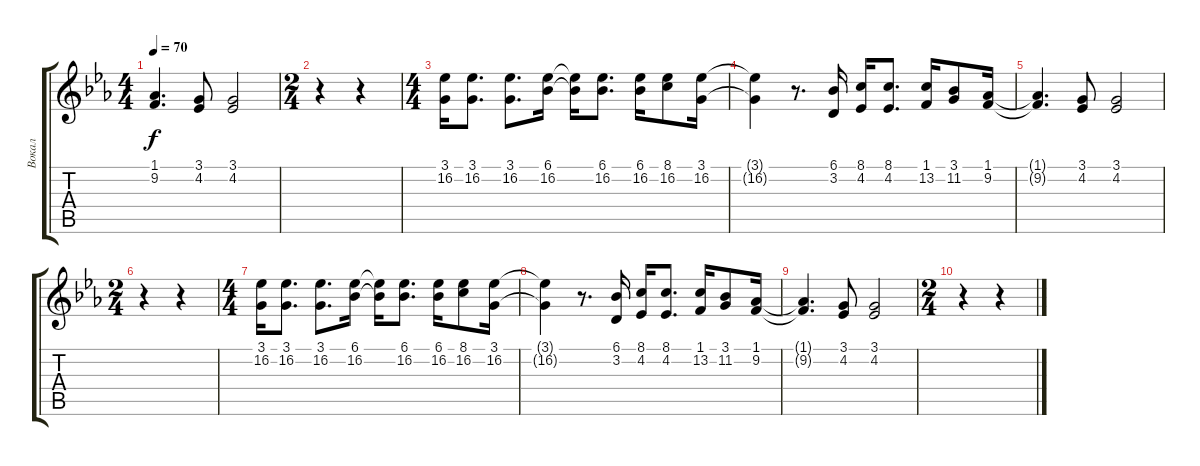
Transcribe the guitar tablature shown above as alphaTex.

\track ("Вокал" "Вокал") {instrument sopranosax}
\staff {score tabs}
\tuning (E4 B3 G3 D3 A2 E2) {hide}
\ts (4 4)
\tempo 70
\clef g2
\ks eb
(1.1{t} 9.2{t}).4{d dy f} (3.1 4.2).8 (3.1 4.2).2 |
\ts (2 4)
r.4 r.4 |
\ts (4 4)
(3.1 16.2).16 (3.1 16.2).8{d} (3.1 16.2).8{d} (6.1 16.2).16 (6.1{t} 16.2{t}).16 (6.1 16.2).8{d} (6.1 16.2).16 (8.1 16.2).8 (3.1 16.2).16 |
(3.1{t} 16.2{t}).4 r.8{d} (6.1 3.2).16 (8.1 4.2).16 (8.1 4.2).8{d} (1.1 13.2).16 (3.1 11.2).8 (1.1 9.2).16 |
(1.1{t} 9.2{t}).4{d} (3.1 4.2).8 (3.1 4.2).2 |
\ts (2 4)
r.4 r.4 |
\ts (4 4)
(3.1 16.2).16 (3.1 16.2).8{d} (3.1 16.2).8{d} (6.1 16.2).16 (6.1{t} 16.2{t}).16 (6.1 16.2).8{d} (6.1 16.2).16 (8.1 16.2).8 (3.1 16.2).16 |
(3.1{t} 16.2{t}).4 r.8{d} (6.1 3.2).16 (8.1 4.2).16 (8.1 4.2).8{d} (1.1 13.2).16 (3.1 11.2).8 (1.1 9.2).16 |
(1.1{t} 9.2{t}).4{d} (3.1 4.2).8 (3.1 4.2).2 |
\ts (2 4)
r.4 r.4
